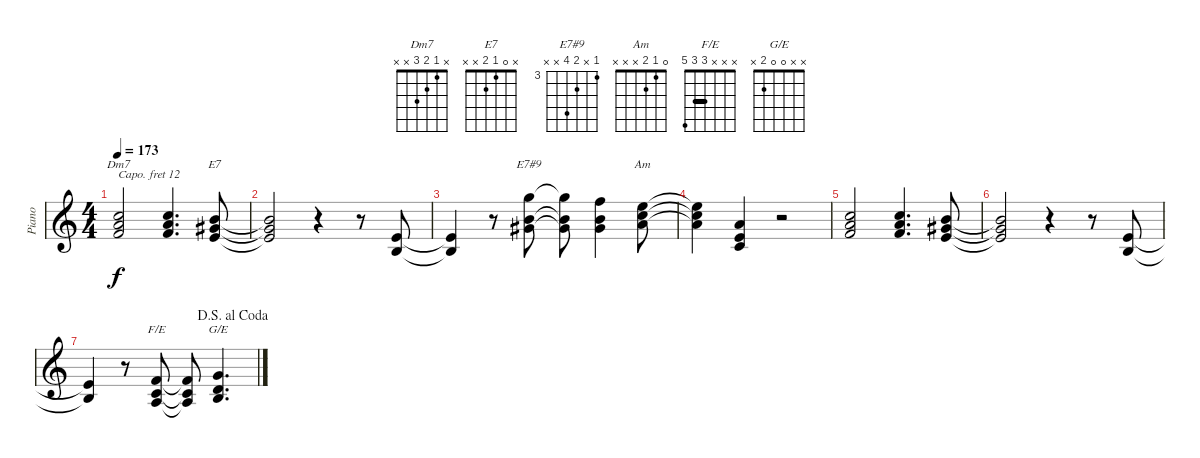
\track ("Piano" "Piano") {instrument brightacousticpiano}
\staff {score}
\capo 12
\tuning (E4 B3 G3 D3 A2 E2) {hide}
\chord ("Dm7" x 1 2 3 x x)
\chord ("E7" x 0 1 2 x x)
\chord ("E7#9" 3 x 4 6 x x) {firstfret 3}
\chord ("Am" 0 1 2 x x x)
\chord ("F/E" x x x 3 3 5) {barre 3}
\chord ("G/E" x x 0 0 2 x)
\ts (4 4)
\tempo 173
\clef g2
\ks c
(1.2 2.3 3.4).2{ch "Dm7" dy f} (1.2 2.3 3.4).4{d} (0.2 1.3 2.4).8{ch "E7"} |
(0.2{t} 1.3{t} 2.4{t}).2 r.4 r.8 (2.4 2.5).8 |
(2.4{t} 2.5{t}).4 r.8 (3.1 4.3 6.4).8{ch "E7#9"} (3.1{t} 4.3{t} 6.4{t}).8 (1.1 4.3 6.4).4 (0.1 1.2 2.3).8{ch "Am"} |
(0.1{t} 1.2{t} 2.3{t}).4 (2.3 2.4 3.5).4 r.2 |
(1.2 2.3 3.4).2 (1.2 2.3 3.4).4{d} (0.2 1.3 2.4).8 |
(0.2{t} 1.3{t} 2.4{t}).2 r.4 r.8 (2.4 2.5).8 |
\jump dalsegnoalcoda
(2.4{t} 2.5{t}).4 r.8 (3.4 3.5 5.6).8{ch "F/E"} (3.4{t} 3.5{t} 5.6{t}).8 (0.3 0.4 2.5).4{d ch "G/E"}
